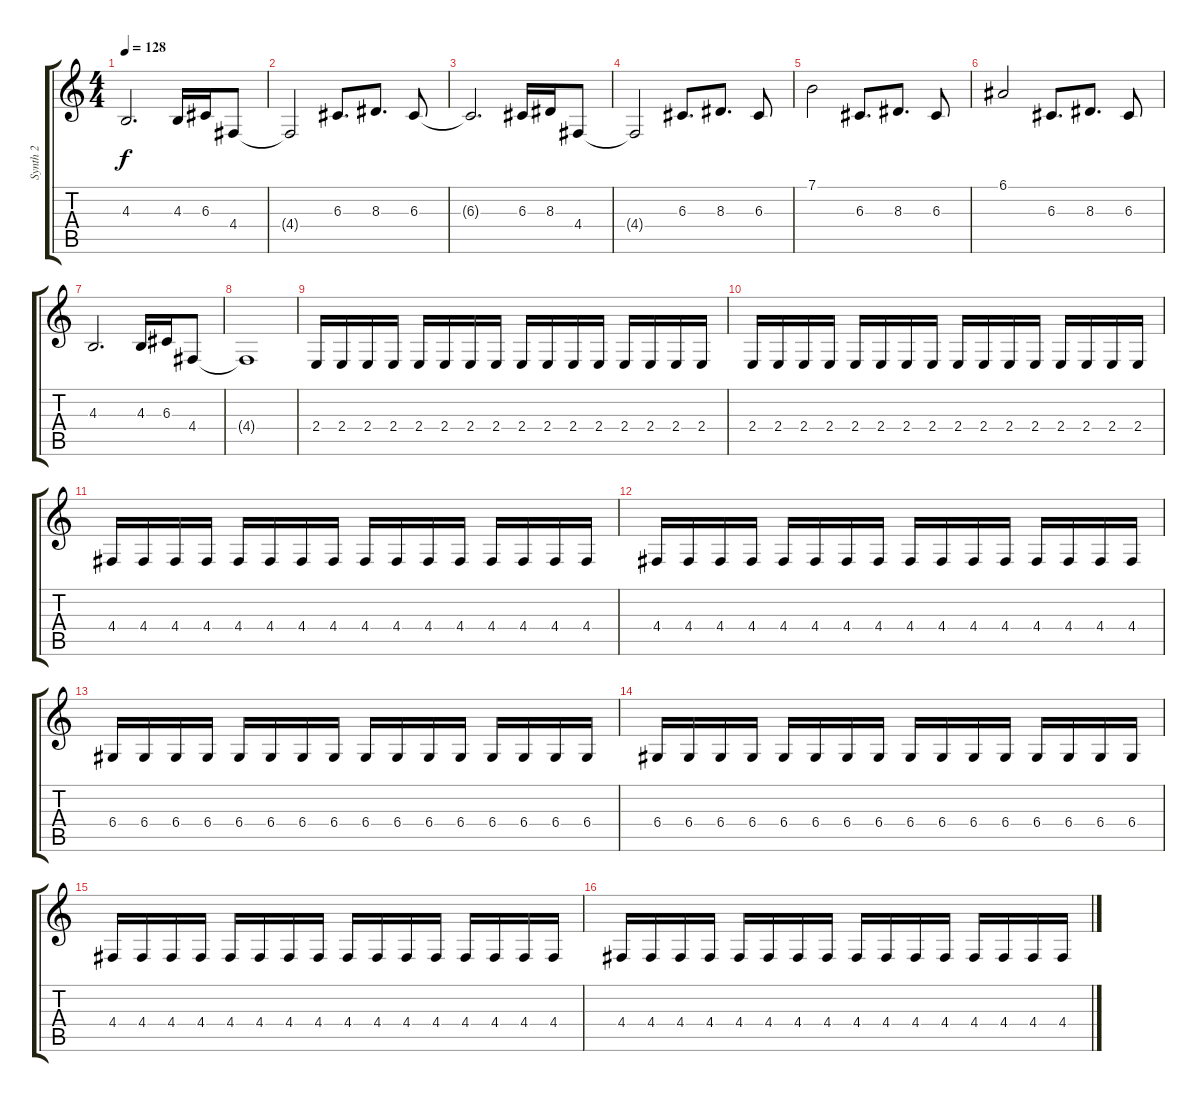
\track ("Synth 2" "Synth 2") {instrument lead2sawtooth}
\staff {score tabs}
\tuning (E4 B3 G3 D3 A2 D2) {hide}
\ts (4 4)
\tempo 128
\clef g2
\ks c
4.3.2{d dy f} 4.3.16 6.3.16 4.4.8 |
4.4{t}.2 6.3.8{d} 8.3.8{d} 6.3.8 |
6.3{t}.2{d} 6.3.16 8.3.16 4.4.8 |
4.4{t}.2 6.3.8{d} 8.3.8{d} 6.3.8 |
7.1.2 6.3.8{d} 8.3.8{d} 6.3.8 |
6.1.2 6.3.8{d} 8.3.8{d} 6.3.8 |
4.3.2{d} 4.3.16 6.3.16 4.4.8 |
4.4{t}.1 |
2.4.16 2.4.16 2.4.16 2.4.16 2.4.16 2.4.16 2.4.16 2.4.16 2.4.16 2.4.16 2.4.16 2.4.16 2.4.16 2.4.16 2.4.16 2.4.16 |
2.4.16 2.4.16 2.4.16 2.4.16 2.4.16 2.4.16 2.4.16 2.4.16 2.4.16 2.4.16 2.4.16 2.4.16 2.4.16 2.4.16 2.4.16 2.4.16 |
4.4.16 4.4.16 4.4.16 4.4.16 4.4.16 4.4.16 4.4.16 4.4.16 4.4.16 4.4.16 4.4.16 4.4.16 4.4.16 4.4.16 4.4.16 4.4.16 |
4.4.16 4.4.16 4.4.16 4.4.16 4.4.16 4.4.16 4.4.16 4.4.16 4.4.16 4.4.16 4.4.16 4.4.16 4.4.16 4.4.16 4.4.16 4.4.16 |
6.4.16 6.4.16 6.4.16 6.4.16 6.4.16 6.4.16 6.4.16 6.4.16 6.4.16 6.4.16 6.4.16 6.4.16 6.4.16 6.4.16 6.4.16 6.4.16 |
6.4.16 6.4.16 6.4.16 6.4.16 6.4.16 6.4.16 6.4.16 6.4.16 6.4.16 6.4.16 6.4.16 6.4.16 6.4.16 6.4.16 6.4.16 6.4.16 |
4.4.16 4.4.16 4.4.16 4.4.16 4.4.16 4.4.16 4.4.16 4.4.16 4.4.16 4.4.16 4.4.16 4.4.16 4.4.16 4.4.16 4.4.16 4.4.16 |
4.4.16 4.4.16 4.4.16 4.4.16 4.4.16 4.4.16 4.4.16 4.4.16 4.4.16 4.4.16 4.4.16 4.4.16 4.4.16 4.4.16 4.4.16 4.4.16
